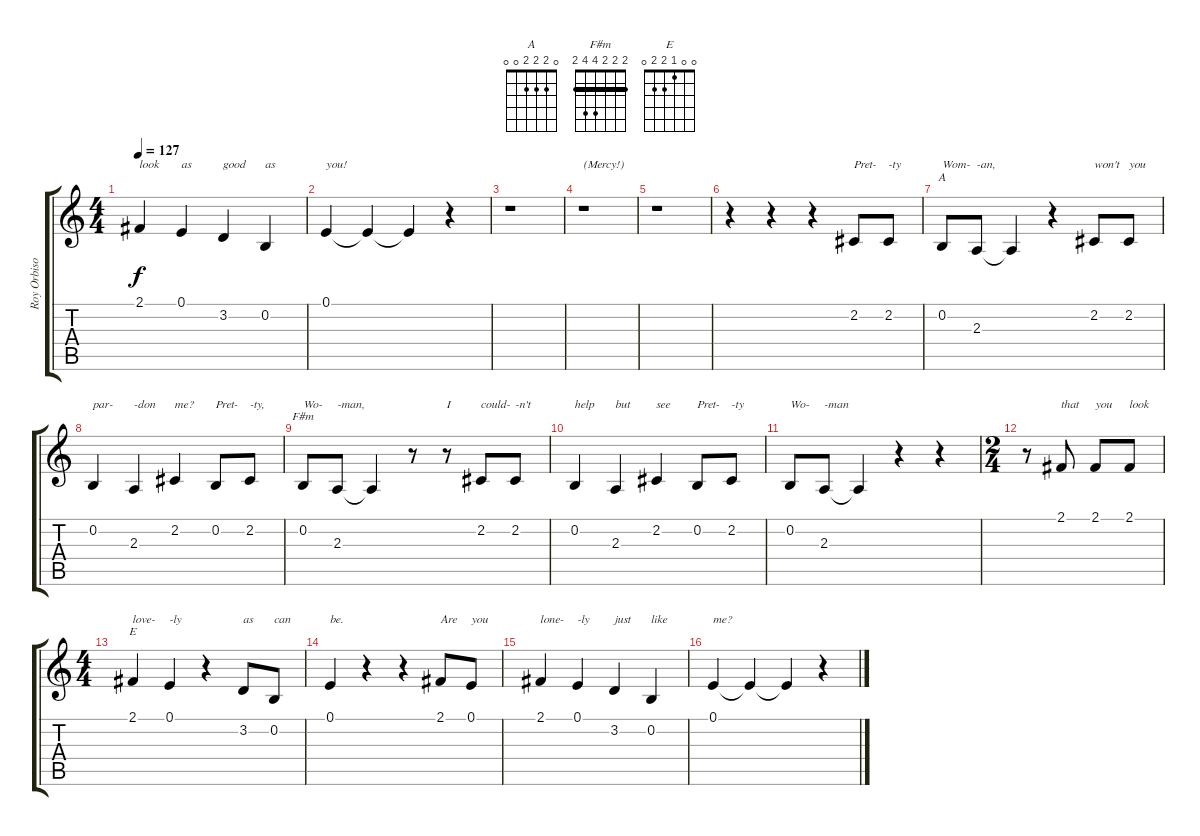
\track ("Roy Orbison" "Roy Orbiso") {instrument mutedtrumpet}
\staff {score tabs}
\tuning (E4 B3 G3 D3 A2 E2) {hide}
\chord ("A" 0 2 2 2 0 0)
\chord ("F#m" 2 2 2 4 4 2) {barre 2}
\chord ("E" 0 0 1 2 2 0)
\ts (4 4)
\tempo 127
\clef g2
\ks c
2.1.4{txt "look" dy f} 0.1.4{txt "as"} 3.2.4{txt "good"} 0.2.4{txt "as"} |
0.1.4{txt "you!"} 0.1{t}.4 0.1{t}.4 r.4 |
r.1 |
r.1{txt "(Mercy!)"} |
r.1 |
r.4 r.4 r.4 2.2.8{txt "Pret-"} 2.2.8{txt "-ty"} |
0.2.8{ch "A" txt "Wom-"} 2.3.8{txt "-an,"} 2.3{t}.4 r.4 2.2.8{txt "won't"} 2.2.8{txt "you"} |
0.2.4{txt "par-"} 2.3.4{txt "-don"} 2.2.4{txt "me?"} 0.2.8{txt "Pret-"} 2.2.8{txt "-ty,"} |
0.2.8{ch "F#m" txt "Wo-"} 2.3.8{txt "-man,"} 2.3{t}.4 r.8 r.8{txt "I"} 2.2.8{txt "could-"} 2.2.8{txt "-n't"} |
0.2.4{txt "help"} 2.3.4{txt "but"} 2.2.4{txt "see"} 0.2.8{txt "Pret-"} 2.2.8{txt "-ty"} |
0.2.8{txt "Wo-"} 2.3.8{txt "-man"} 2.3{t}.4 r.4 r.4 |
\ts (2 4)
r.8 2.1.8{txt "that"} 2.1.8{txt "you"} 2.1.8{txt "look"} |
\ts (4 4)
2.1.4{ch "E" txt "love-"} 0.1.4{txt "-ly"} r.4 3.2.8{txt "as"} 0.2.8{txt "can"} |
0.1.4{txt "be."} r.4 r.4 2.1.8{txt "Are"} 0.1.8{txt "you"} |
2.1.4{txt "lone-"} 0.1.4{txt "-ly"} 3.2.4{txt "just"} 0.2.4{txt "like"} |
0.1.4{txt "me?"} 0.1{t}.4 0.1{t}.4 r.4
